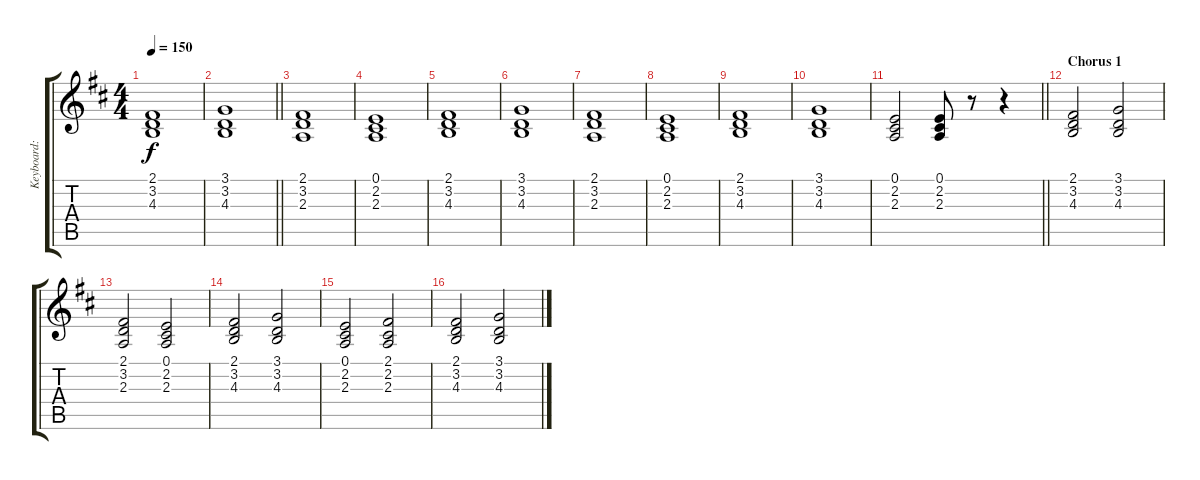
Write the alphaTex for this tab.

\track ("Keyboard: Tommie Johansson" "Keyboard: ") {instrument stringensemble1}
\staff {score tabs}
\tuning (E4 B3 G3 D3 A2 E2) {hide}
\ts (4 4)
\tempo 150
\clef g2
\ks d
(2.1 3.2 4.3).1{dy f} |
\barLineRight lightlight
(3.1 3.2 4.3).1 |
(2.1 3.2 2.3).1 |
(0.1 2.2 2.3).1 |
(2.1 3.2 4.3).1 |
(3.1 3.2 4.3).1 |
(2.1 3.2 2.3).1 |
(0.1 2.2 2.3).1 |
(2.1 3.2 4.3).1 |
(3.1 3.2 4.3).1 |
\barLineRight lightlight
(0.1 2.2 2.3).2 (0.1 2.2 2.3).8 r.8 r.4 |
\section ("" "Chorus 1")
(2.1 3.2 4.3).2 (3.1 3.2 4.3).2 |
(2.1 3.2 2.3).2 (0.1 2.2 2.3).2 |
(2.1 3.2 4.3).2 (3.1 3.2 4.3).2 |
(0.1 2.2 2.3).2 (2.1 2.2 2.3).2 |
(2.1 3.2 4.3).2 (3.1 3.2 4.3).2
